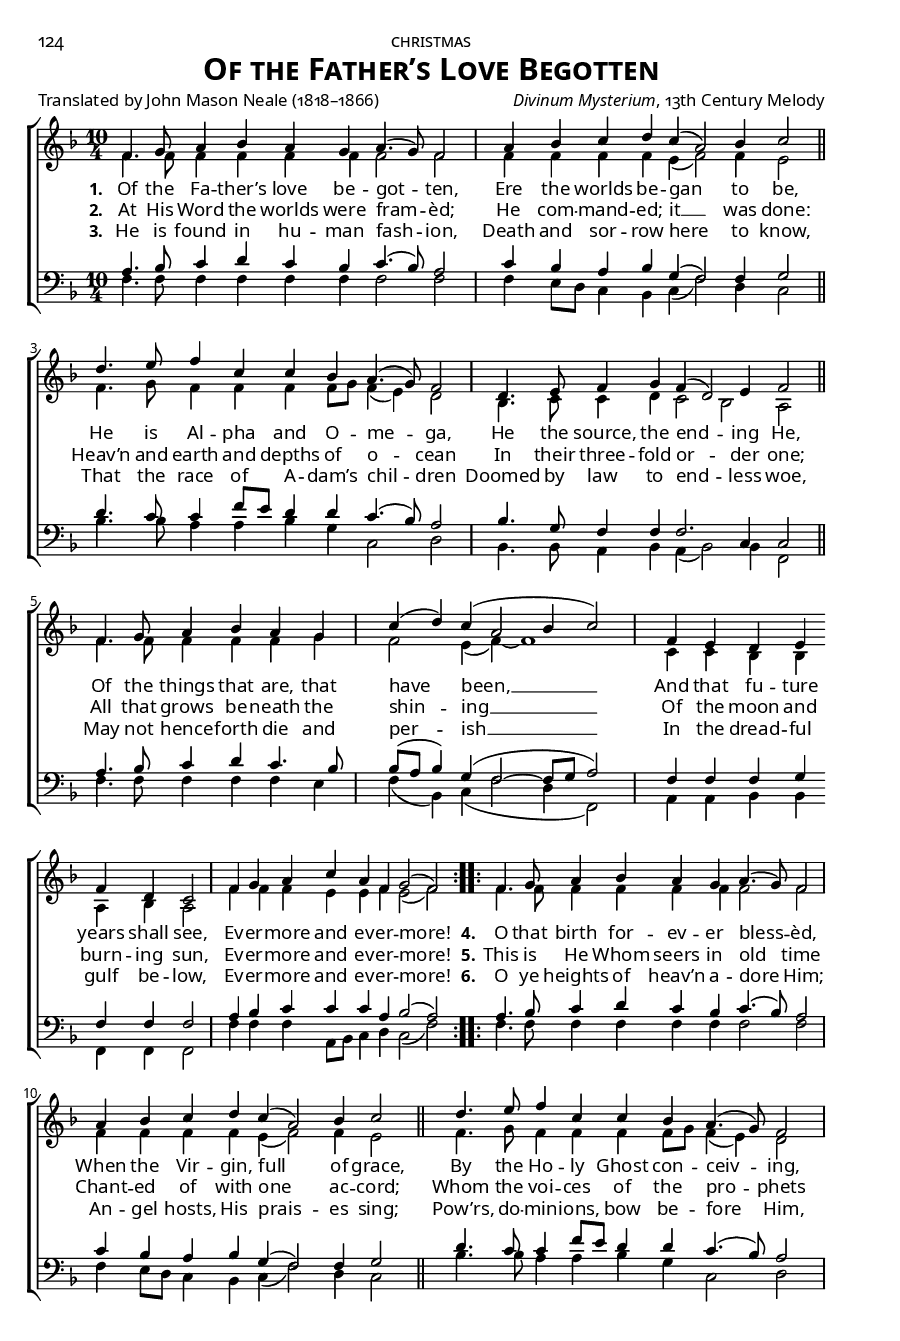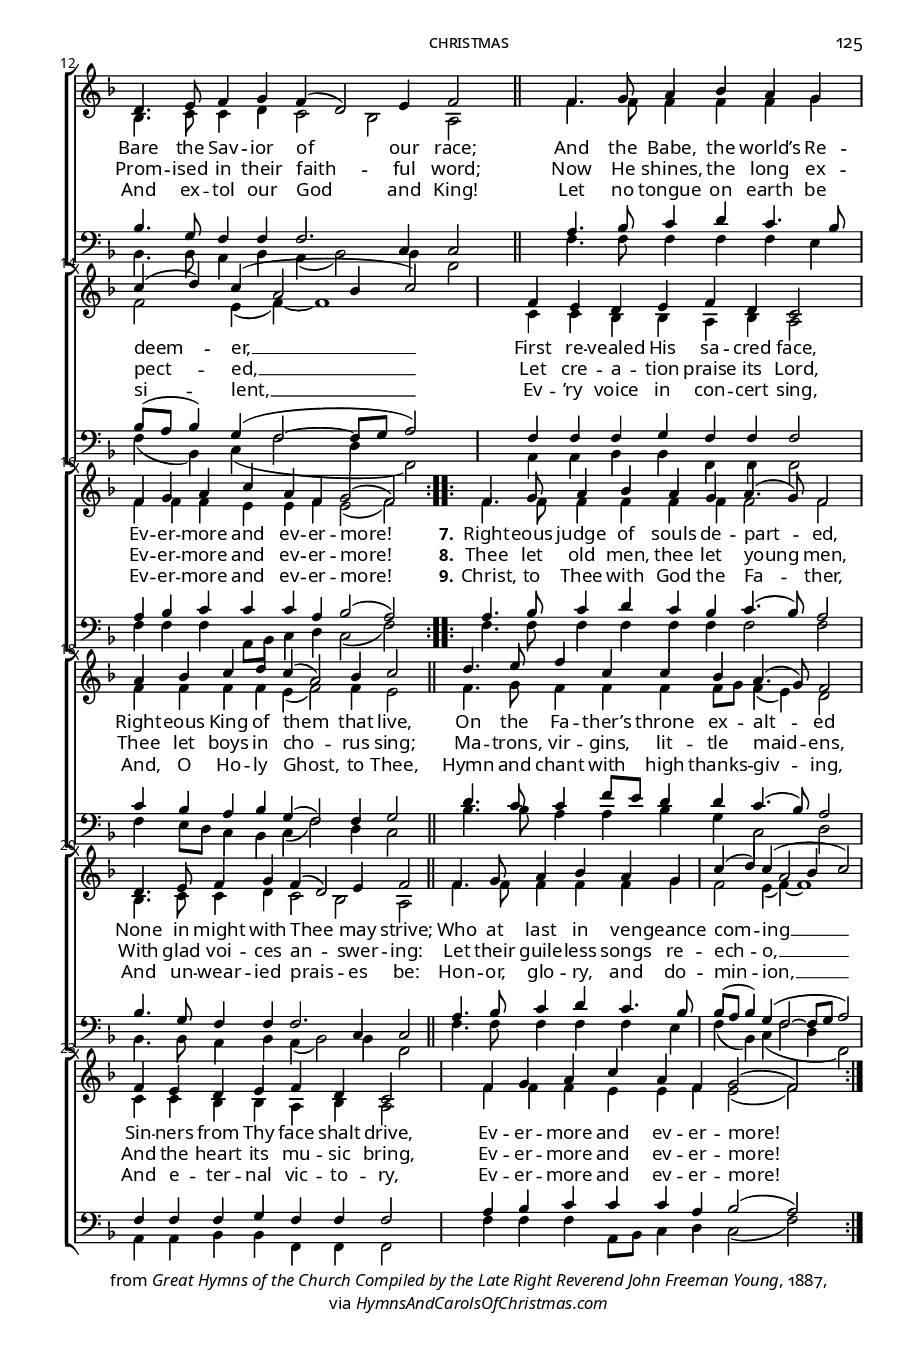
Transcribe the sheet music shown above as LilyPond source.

\version "2.14.2"
\include "util.ly"
\header {
  title = \markup{\override #'(font-name . "Garamond Premier Pro Semibold"){ \abs-fontsize #15 \smallCapsOldStyle"Of the Father’s Love Begotten"}}
  poet = \markup\oldStyleNum"Translated by John Mason Neale (1818–1866)"
  composer = \markup\concat{\italic"Divinum Mysterium" \oldStyleNum", 13th Century Melody"}
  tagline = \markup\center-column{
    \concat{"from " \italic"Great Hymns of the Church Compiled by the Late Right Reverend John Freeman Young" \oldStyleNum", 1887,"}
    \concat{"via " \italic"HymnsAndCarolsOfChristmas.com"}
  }
}
\paper {
  %print-all-headers = ##t
  paper-height = 9\in
  paper-width = 6\in
  indent = 0\in
  %system-system-spacing = #'((basic-distance . 10) (padding . 0))
  system-system-spacing =
    #'((basic-distance . 0)
       (minimum-distance . 0)
       (padding . -5)
       (stretchability . 100))
  ragged-last-bottom = ##f
  ragged-bottom = ##f
  two-sided = ##t
  inner-margin = 0.5\in
  outer-margin = 0.25\in
  top-margin = 0.25\in
  bottom-margin = 0.25\in
  first-page-number = #124
  print-first-page-number = ##t
  headerLine = \markup{\override #'(font-name . "Garamond Premier Pro") \smallCapsOldStyle"christmas"}
  oddHeaderMarkup = \markup\fill-line{
     \override #'(font-name . "Garamond Premier Pro")\abs-fontsize #8.5
     \combine 
        \fill-line{"" \on-the-fly #print-page-number-check-first
        \oldStylePageNum""
        }
        \fill-line{\headerLine}
  }
  evenHeaderMarkup = \markup {
     \override #'(font-name . "Garamond Premier Pro")\abs-fontsize #8.5
     \combine
        \on-the-fly #print-page-number-check-first
        \oldStylePageNum""
        \fill-line{\headerLine}
  }
}
#(set-global-staff-size 14.6) \paper{ #(define fonts (make-pango-font-tree "GoudyOlSt BT" "Garamond Premier Pro" "Garamond Premier Pro" (/ 14.6 20))) }
global = {
  \key f \major
  \time 10/4
  \autoBeamOff
  \override DynamicLineSpanner #'staff-padding = #0.0
  \override DynamicLineSpanner #'Y-extent = #'(-1 . 1)
}

sopMusic = \relative c' {
  \repeat volta 3 {
    f4. g8 a4 bes a g a4.( g8) f2 |
    a4 bes c d c( a2) bes4 c2 \bar "||"
    
    d4. e8 f4 c c bes a4.( g8) f2 |
    d4. e8 f4 g f( d2) e4 f2 \bar "||"
    
    \partial 4*6 f4. g8 a4 bes a g |
    \partial 4*8 c4( d) c4( a2 bes4 c2) |
    \partial 4*8 f,4 e4 d4 e \bar"" f d c2 |
    f4 g a c a f g2( f)
  }
}
sopWords = \lyricmode {
  
}

altoMusic = \relative c' {
  f4. f8 f4 f f f f2 f |
  f4 f f f e( f2) f4 e2 \bar "||"
  
  f4. g8 f4 f f f8[ g] f4( e) d2 |
  bes4. c8 c4 d c2 bes a \bar "||"
  
  f'4. f8 f4 f f g |
  f2 e4( f)~ f1 |
  c4 c4 bes4 bes a bes a2 |
  f'4 f f e e f e2( f)
}
altoWords = \lyricmode {
  \dropLyricsIX
  \set associatedVoice = "sopranos"
  \set stanza = #"1. "
  Of the Fa -- ther’s love be -- got -- ten,
      Ere the worlds be -- gan to be,
  He is Al -- pha and O -- me -- ga,
      He the source, the end -- ing He,
  Of the things that are, that have been, __
      And that fu -- ture years shall see,
  Ev -- er -- more and ev -- er -- more!
  
  \set stanza = #"4."
  O that birth for -- ev -- er bless -- èd,
    When the Vir -- gin, full of grace,
By the Ho -- ly Ghost con -- ceiv -- ing,
    Bare the Sav -- ior of our race;
And the Babe, the world’s Re -- deem -- er, __
    First re -- vealed His sa -- cred face,
        Ev -- er -- more and ev -- er -- more!
  
  
  \set stanza = #" 7."
  Right -- eous judge of souls de -- part -- ed,
    Right -- eous King of them that live,
On the Fa -- ther’s throne ex -- alt -- ed
    None in might with Thee may strive;
Who at last in ven -- geance com -- ing __
    Sin -- ners from Thy face shalt drive,
        Ev -- er -- more and ev -- er -- more!
}
altoWordsII = \lyricmode {
  \dropLyricsIX
%\markup\italic
  \set associatedVoice = "sopranos"
  \set stanza = #"2. "
  At His Word the worlds were fram -- èd;
    He com -- mand -- ed; it __ was done:
Heav’n and earth and depths of o -- cean
    In their three -- fold or -- der one;
All that grows be -- neath the shin -- ing __
    Of the moon and burn -- ing sun,
        Ev -- er -- more and ev -- er -- more!
  
  \set stanza = #"5."
  This is He Whom seers in old time
    Chant -- ed of with one ac -- cord;
Whom the voi -- ces of the pro -- phets
    Prom -- ised in their faith -- ful word;
Now He shines, the long ex -- pect -- ed, __
    Let cre -- a -- tion praise its Lord,
        Ev -- er -- more and ev -- er -- more!
  
  \set stanza = #" 8."
  Thee let old men, thee let young men,
    Thee let boys in cho -- rus sing;
Ma -- trons, vir -- gins, lit -- tle maid -- ens,
    With glad voi -- ces an -- swer -- ing:
Let their guile -- less songs re -- ech -- o, __
    And the heart its mu -- sic bring,
        Ev -- er -- more and ev -- er -- more!
}
altoWordsIII = \lyricmode {
  \dropLyricsIX
  \set associatedVoice = "sopranos"
  \set stanza = #"3. "
  He is found in hu -- man fash -- ion,
    Death and sor -- row here to know,
That the race of A -- dam’s chil -- dren
    Doomed by law to end -- less woe,
May not hence -- forth die and per -- ish __
    In the dread -- ful gulf be -- low,
        Ev -- er -- more and ev -- er -- more!
  
  
  \set stanza = #"6."
  O ye heights of heav’n a -- dore Him;
    An -- gel hosts, His prais -- es sing;
Pow’rs, do -- min -- ions, bow be -- fore Him,
    And ex -- tol our God and King!
Let no tongue on earth be si -- lent, __
    Ev -- ’ry voice in con -- cert sing,
        Ev -- er -- more and ev -- er -- more!
  
  \set stanza = #" 9."
  Christ, to Thee with God the Fa -- ther,
    And, O Ho -- ly Ghost, to Thee,
Hymn and chant with high thanks -- giv -- ing,
    And un -- wear -- ied prais -- es be:
Hon -- or, glo -- ry, and do -- min -- ion, __
    And e -- ter -- nal vic -- to -- ry,
        Ev -- er -- more and ev -- er -- more!
}
altoWordsIV = \lyricmode {
  \set associatedVoice = "sopranos"
}
altoWordsV = \lyricmode {
  \set associatedVoice = "sopranos"
}
altoWordsVI = \lyricmode {
  \set associatedVoice = "sopranos"
}
altoWordsVII = \lyricmode {
  \set associatedVoice = "sopranos"
}
altoWordsVIII = \lyricmode {
  \set associatedVoice = "sopranos"
}
altoWordsIX = \lyricmode {
  \set associatedVoice = "sopranos"
}
tenorMusic = \relative c' {
  a4. bes8 c4 d c bes c4.( bes8) a2 |
  c4 bes a bes g( f2) f4 g2 \bar "||"
  
  d'4. c8 c4 f8[ e] d4 d c4.( bes8) a2 |
  bes4. g8 f4 f f2. c4 c2 \bar "||"
  
  a'4. bes8 c4 d c4. bes8 |
  bes8[( a] bes4) g4( f2~ f8[ g8] a2) |
  f4 f4 f4 g f f f2 |
  a4 bes c c c a bes2( a)
}
tenorWords = \lyricmode {

}

bassMusic = \relative c {
  f4. f8 f4 f f f f2 f |
  f4 e8[ d] c4 bes c( f2) d4 c2 \bar "||"
  
  bes'4. bes8 a4 a bes g c,2 d |
  bes4. bes8 a4 bes a( bes2) bes4 f2 \bar "||"
  
  f'4. f8 f4 f f e |
  f4( bes,) c4( f2 d4 f,2) |
  a4 a4 bes4 bes f f f2 |
  f'4 f f a,8[ bes] c4 d c2( f)
}
bassWords = \lyricmode {

}

pianoRH = \relative c' {
  
}
pianoLH = \relative c' {
  
}

\score {
  <<
   \new ChoirStaff <<
    \new Staff = women <<
      \new Voice = "sopranos" { \voiceOne << \global \repeat unfold3\sopMusic >> }
      \new Voice = "altos" { \voiceTwo << \global \repeat unfold3\altoMusic >> }
    >>
    \new Lyrics \with { alignAboveContext = #"women" \override VerticalAxisGroup #'nonstaff-relatedstaff-spacing = #'((basic-distance . 1))} \lyricsto "sopranos" \sopWords
    \new Lyrics = "altosIX"  \with { alignBelowContext = #"women" } \lyricsto "altos" \altoWordsIX
    \new Lyrics = "altosVIII"  \with { alignBelowContext = #"women" } \lyricsto "altos" \altoWordsVIII
    \new Lyrics = "altosVII"  \with { alignBelowContext = #"women" } \lyricsto "altos" \altoWordsVII
    \new Lyrics = "altosVI"  \with { alignBelowContext = #"women" } \lyricsto "altos" \altoWordsVI
    \new Lyrics = "altosV"  \with { alignBelowContext = #"women" } \lyricsto "altos" \altoWordsV
    \new Lyrics = "altosIV"  \with { alignBelowContext = #"women" } \lyricsto "altos" \altoWordsIV
    \new Lyrics = "altosIII"  \with { alignBelowContext = #"women" } \lyricsto "altos" \altoWordsIII
    \new Lyrics = "altosII"  \with { alignBelowContext = #"women" } \lyricsto "altos" \altoWordsII
    \new Lyrics = "altos"  \with { alignBelowContext = #"women" \override VerticalAxisGroup #'nonstaff-relatedstaff-spacing = #'((padding . -0.5)) } \lyricsto "altos" \altoWords
   \new Staff = men <<
      \clef bass
      \new Voice = "tenors" { \voiceOne << \global \repeat unfold3\tenorMusic >> }
      \new Voice = "basses" { \voiceTwo << \global \repeat unfold3\bassMusic >> }
    >>
    \new Lyrics \with { alignAboveContext = #"men" \override VerticalAxisGroup #'nonstaff-relatedstaff-spacing = #'((basic-distance . 1)) } \lyricsto "tenors" \tenorWords
    \new Lyrics \with { alignBelowContext = #"men" \override VerticalAxisGroup #'nonstaff-relatedstaff-spacing = #'((basic-distance . 1)) } \lyricsto "basses" \bassWords
  >>
%    \new PianoStaff << \new Staff { \new Voice { \pianoRH } } \new Staff { \clef "bass" \pianoLH } >>
  >>
  \layout {
    \context {
      \Score
      \override SpacingSpanner #'base-shortest-duration = #(ly:make-moment 1 1)
      \override SpacingSpanner #'common-shortest-duration = #(ly:make-moment 1 1)
    }
    \context {
      % Remove all empty staves
      % \Staff \RemoveEmptyStaves \override VerticalAxisGroup #'remove-first = ##t
    }
%6.14g	\context { \Lyrics \override LyricText #'font-size = #0.75 }
%{IF_LESSER
\context { \Lyrics \override LyricText #'font-size = #1.2 }
%}%END_IF_LESSER
    \context {
      \Lyrics
      \override LyricText #'X-offset = #center-on-word
    }
  }
}

